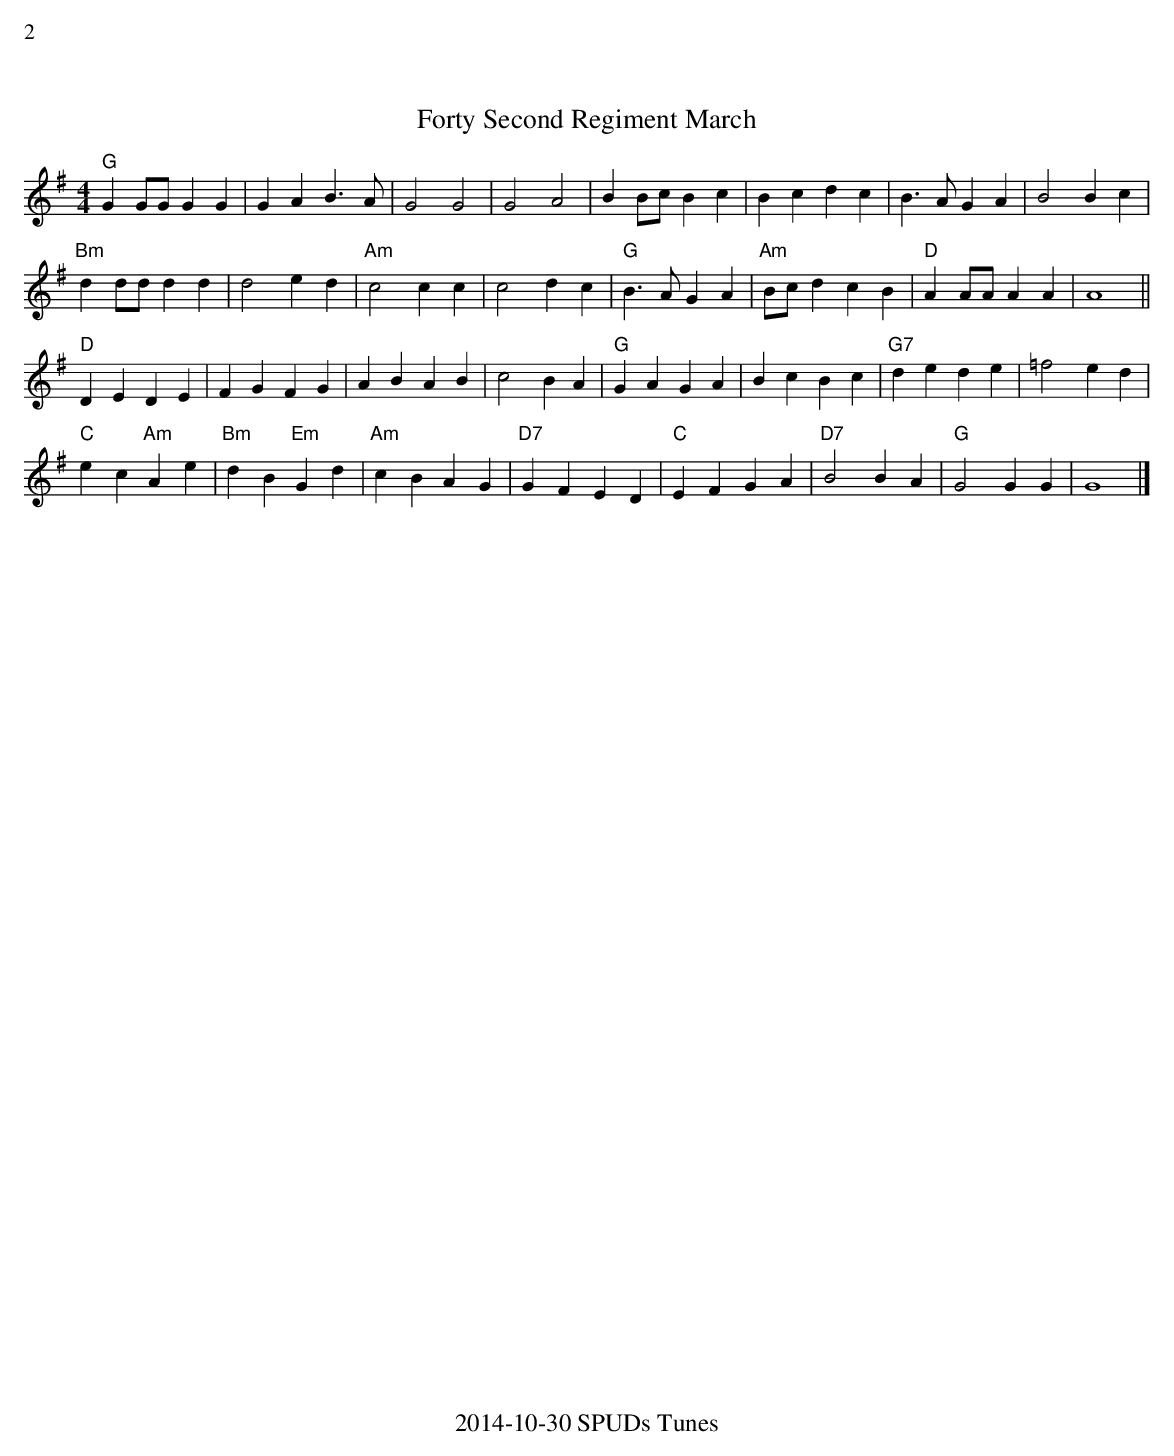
X:1
%%text 2
T:Forty Second Regiment March
M:4/4
L:1/4
K:G
"G"GG/2G/2 GG|GA B>A|G2G2|G2A2|BB/2c/2 Bc|Bc dc|B>A GA|B2Bc|
"Bm"dd/2d/2 dd|d2ed|"Am"c2cc|c2dc|"G"B>A GA| "Am"B/2c/2d cB|"D"AA/2A/2 AA| A4||
"D"DEDE| FGFG|ABAB| c2BA|"G"GAGA| BcBc|"G7"de de|=f2ed|
"C"ec "Am"Ae|"Bm"dB "Em"Gd|"Am"cB AG|"D7"GF ED|"C"EF GA|"D7"B2 BA|"G"G2GG| G4|]
